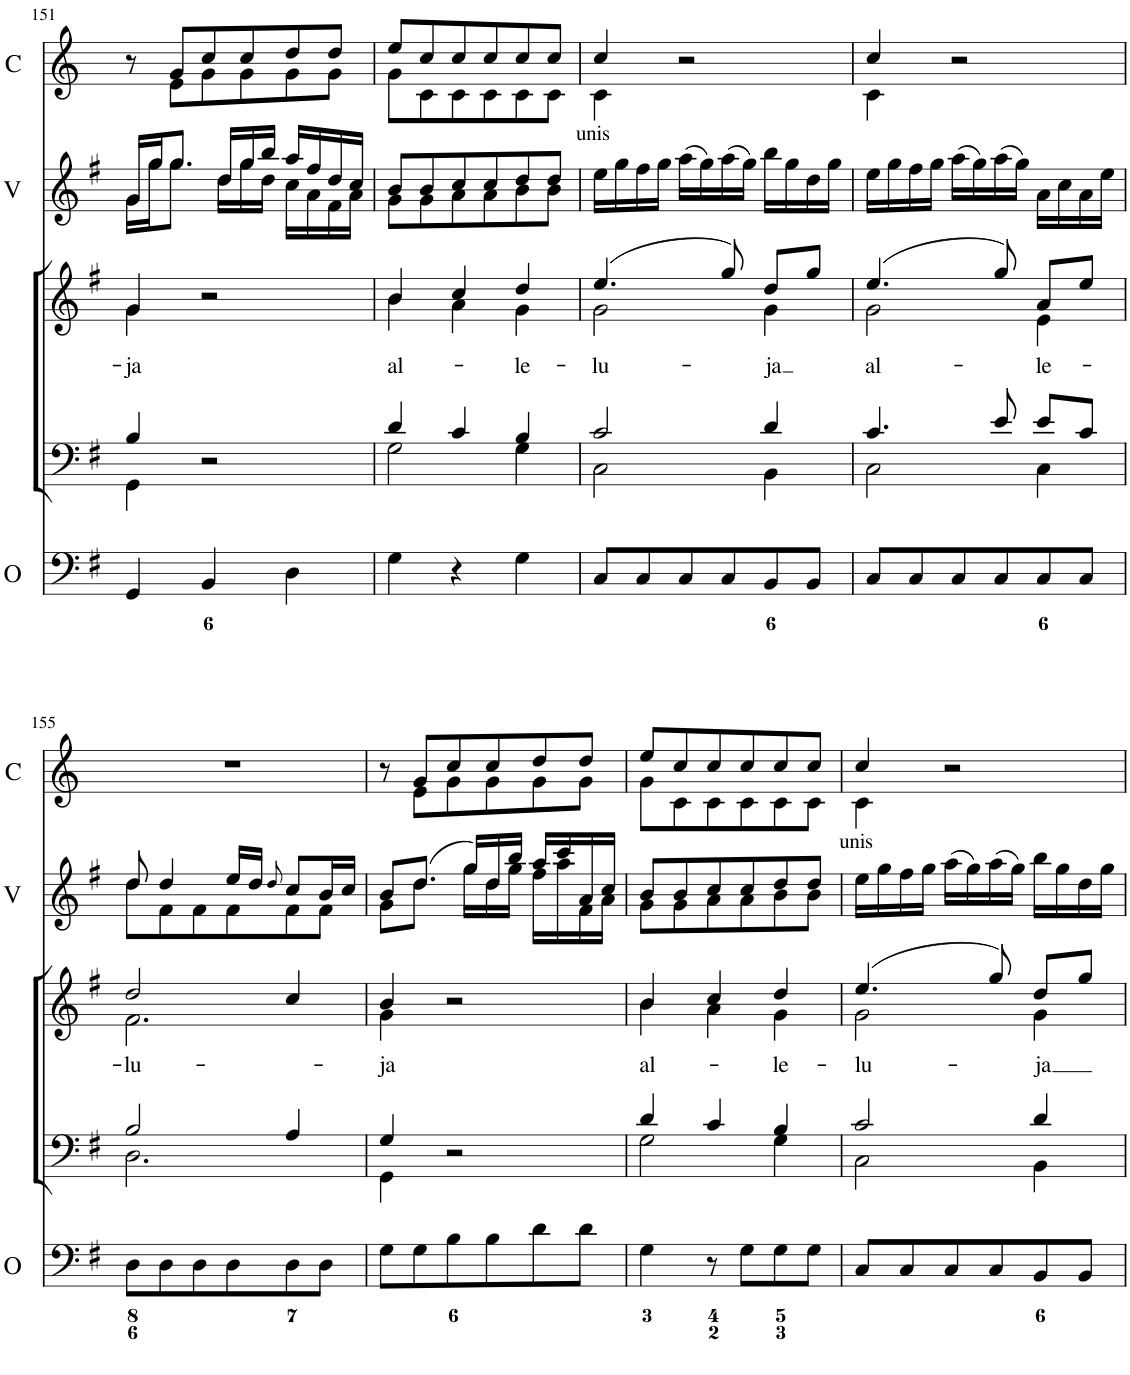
**kern	**kern	**kern	**kern	**kern	**text	**kern	**kern
*part7	*part6	*part5	*part4	*part3	*part3	*part2	*part1
*staff7	*staff6	*staff5	*staff4	*staff3	*staff3	*staff2	*staff1
*I"Violin	*I"Violin	*I"Organo	*I"Bass	*I"Soprano	*	*I"2 Violini	*I"2 Corni in G
*I'Vln.	*I'Vln.	*I'O	*	*	*	*I'V	*I'C
!!LO:PB:g=z
*clefG2	*clefG2	*clefF4	*clefF4	*clefG2	*	*clefG2	*clefG2
*	*	*	*	*	*	*	*Trd3c5
*k[f#]	*k[f#]	*k[f#]	*k[f#]	*k[f#]	*	*k[f#]	*k[]
*M3/4	*M3/4	*M3/4	*M3/4	*M3/4	*	*M3/4	*M3/4
=151	=151	=151	=151	=151	=151	=151	=151
*	*	*	*^	*^	*	*	*
!	!	!	!	!	!	!	!LO:LY:b	!	!
*	*	*	*	*	*	*	*	*^	*^
16g\LL	16g	4GG/	4B/	4GG\	4g/	4g\	-ja	16g/LL	16g\LL	8r	8ryy
16gg\J	16gg	.	.	.	.	.	.	16gg/J	16gg\J	.	.
8.gg\J	8.gg	.	.	.	.	.	.	8.gg/J	8.gg\J	8g/L	8e\L
.	.	4BB/	2r	2ryy	2r	2ryy	.	.	.	8cc/	8g\
16dd\LL	16ddLL	.	.	.	.	.	.	16dd/LL	16dd\LL	.	.
16gg\	16gg	.	.	.	.	.	.	16gg/	16gg\	8cc/	8g\
16dd\JJ	16bbJJ	.	.	.	.	.	.	16bb/JJ	16dd\JJ	.	.
16cc\LL	16aa	4D\	.	.	.	.	.	16aa/LL	16cc\LL	8dd/	8g\
16a\J	16ff#	.	.	.	.	.	.	16ff#/	16a\	.	.
16f#\L	16dd	.	.	.	.	.	.	16dd/	16f#\	8dd/J	8g\J
16a\JJ	16cc	.	.	.	.	.	.	16cc/JJ	16a\JJ	.	.
=152	=152	=152	=152	=152	=152	=152	=152	=152	=152	=152	=152
!	!	!	!	!	!	!	!LO:LY:b	!	!	!	!
8g/L	8b	4G\	4d/	2G\	4b/	4b\	al-	8b/L	8g\L	8ee/L	8g\L
8g/J	8b	.	.	.	.	.	.	8b/	8g\	8cc/	8c\
8a/L	8cc	4r	4c/	.	4cc/	4a\	.	8cc/	8a\	8cc/	8c\
8a/J	8cc	.	.	.	.	.	.	8cc/	8a\	8cc/	8c\
!	!	!	!	!	!	!	!LO:LY:b	!	!	!	!
8b\L	8dd	4G\	4B/	4G\	4dd/	4g\	-le-	8dd/	8b\	8cc/	8c\
8b\J	8dd	.	.	.	.	.	.	8dd/J	8b\J	8cc/J	8c\J
=153	=153	=153	=153	=153	=153	=153	=153	=153	=153	=153	=153
!	!	!	!	!	!	!	!	!LO:TX:a:t=unis	!	!	!
!	!LO:TX:a:t=unis	!	!	!	!	!	!	!	!	!	!
!LO:TX:a:t=unis	!	!	!	!	!	!	!	!	!	!	!
!	!	!	!	!	!	!	!LO:LY:b	!	!	!	!
*	*	*	*	*	*	*	*	*v	*v	*	*
16ee\LL	16ee	8C/L	2c/	2C\	(4.ee/	2g\	-lu-	16ee\LL	4cc/	4c\
16gg\J	16gg	.	.	.	.	.	.	16gg\	.	.
16ff#\L	16ff#	8C/	.	.	.	.	.	16ff#\	.	.
16gg\JJ	16gg	.	.	.	.	.	.	16gg\JJ	.	.
(16aa\LL	(16aa	8C/	.	.	.	.	.	(16aa\LL	2r	2ryy
16gg\J)	16gg)	.	.	.	.	.	.	16gg\)	.	.
(16aa\L	(16aa	8C/	.	.	8gg/)	.	.	(16aa\	.	.
16gg\JJ)	16gg)	.	.	.	.	.	.	16gg\JJ)	.	.
!	!	!	!	!	!	!	!LO:LY:b	!	!	!
16bb\LL	16bb	8BB/	4d/	4BB\	8dd/L	4g\	-ja	16bb\LL	.	.
16gg\J	16gg	.	.	.	.	.	.	16gg\	.	.
16dd\L	16dd	8BB/J	.	.	8gg/J	.	.	16dd\	.	.
16gg\JJ	16gg	.	.	.	.	.	.	16gg\JJ	.	.
=154	=154	=154	=154	=154	=154	=154	=154	=154	=154	=154
!	!	!	!	!	!	!	!LO:LY:b	!	!	!
16ee\LL	16ee	8C/L	4.c/	2C\	(4.ee/	2g\	al-	16ee\LL	4cc/	4c\
16gg\J	16gg	.	.	.	.	.	.	16gg\	.	.
16ff#\L	16ff#	8C/	.	.	.	.	.	16ff#\	.	.
16gg\JJ	16gg	.	.	.	.	.	.	16gg\JJ	.	.
(16aa\LL	(16aa	8C/	.	.	.	.	.	(16aa\LL	2r	2ryy
16gg\J)	16gg)	.	.	.	.	.	.	16gg\)	.	.
(16aa\L	(16aa	8C/	8e/	.	8gg/)	.	.	(16aa\	.	.
16gg\JJ)	16gg)	.	.	.	.	.	.	16gg\JJ)	.	.
!	!	!	!	!	!	!	!LO:LY:b	!	!	!
16a\LL	16a	8C/	8e/L	4C\	8a/L	4e\	-le-	16a\LL	.	.
16cc\J	16cc	.	.	.	.	.	.	16cc\	.	.
16a\L	16a	8C/J	8c/J	.	8ee/J	.	.	16a\	.	.
16ee\JJ	16ee	.	.	.	.	.	.	16ee\JJ	.	.
*	*	*	*	*	*	*	*	*	*v	*v
!!LO:LB:g=z
=155	=155	=155	=155	=155	=155	=155	=155	=155	=155
!	!	!	!	!	!	!	!LO:LY:b	!	!
*	*	*	*	*	*	*	*	*^	*
8dd/L	8dd	8D\L	2B/	2.D\	2dd/	2.f#\	-lu-	8dd/	8dd\L	2.r
8f#/J	4dd	8D\	.	.	.	.	.	4dd/	8f#\	.
8f#/L	.	8D\	.	.	.	.	.	.	8f#\	.
8f#/J	16ee	8D\	.	.	.	.	.	16ee/LL	8f#\	.
.	16dd	.	.	.	.	.	.	16dd/JJ	.	.
.	8qdd	.	.	.	.	.	.	8qdd/	.	.
8f#/L	8cc	8D\	4A/	.	4cc/	.	.	8cc/L	8f#\	.
8f#/J	16b	8D\J	.	.	.	.	.	16b/L	8f#\J	.
.	16cc	.	.	.	.	.	.	16cc/JJ	.	.
=156	=156	=156	=156	=156	=156	=156	=156	=156	=156	=156
!	!	!	!	!	!	!	!LO:LY:b	!	!	!
*	*	*	*	*	*	*	*	*	*	*^
8g\L	8b	8G\L	4G/	4GG\	4b/	4g\	-ja	8b/L	8g\L	8r	8ryy
(8.dd\J	(8.dd	8G\	.	.	.	.	.	(8.dd/J	8.dd\J	8g/L	8e\L
.	.	8B\	2r	2ryy	2r	2ryy	.	.	.	8cc/	8g\
16gg\LL)	16ggLL)	.	.	.	.	.	.	16gg/LL)	16gg\LL	.	.
16dd\	16dd	8B\	.	.	.	.	.	16dd/	16dd\	8cc/	8g\
16gg\JJ	16bbJJ	.	.	.	.	.	.	16bb/JJ	16gg\JJ	.	.
16ff#\LL	16aaLL	8d\	.	.	.	.	.	16aa/LL	16ff#\LL	8dd/	8g\
16aa\J	16ccc	.	.	.	.	.	.	16ccc/	16aa\	.	.
16f#\L	16a	8d\J	.	.	.	.	.	16a/	16f#\	8dd/J	8g\J
16a\JJ	16ccJJ	.	.	.	.	.	.	16cc/JJ	16a\JJ	.	.
=157	=157	=157	=157	=157	=157	=157	=157	=157	=157	=157	=157
!	!	!	!	!	!	!	!LO:LY:b	!	!	!	!
8g/L	8b	4G\	4d/	2G\	4b/	4b\	al-	8b/L	8g\L	8ee/L	8g\L
8g/J	8b	.	.	.	.	.	.	8b/	8g\	8cc/	8c\
8a/L	8cc	8r	4c/	.	4cc/	4a\	.	8cc/	8a\	8cc/	8c\
8a/J	8cc	8G\L	.	.	.	.	.	8cc/	8a\	8cc/	8c\
!	!	!	!	!	!	!	!LO:LY:b	!	!	!	!
8b\L	8dd	8G\	4B/	4G\	4dd/	4g\	-le-	8dd/	8b\	8cc/	8c\
8b\J	8dd	8G\J	.	.	.	.	.	8dd/J	8b\J	8cc/J	8c\J
=158	=158	=158	=158	=158	=158	=158	=158	=158	=158	=158	=158
!	!	!	!	!	!	!	!	!LO:TX:a:t=unis	!	!	!
!	!LO:TX:a:t=unis	!	!	!	!	!	!	!	!	!	!
!LO:TX:a:t=unis	!	!	!	!	!	!	!	!	!	!	!
!	!	!	!	!	!	!	!LO:LY:b	!	!	!	!
*	*	*	*	*	*	*	*	*v	*v	*	*
16ee\LL	16ee	8C/L	2c/	2C\	(4.ee/	2g\	-lu-	16ee\LL	4cc/	4c\
16gg\J	16gg	.	.	.	.	.	.	16gg\	.	.
16ff#\L	16ff#	8C/	.	.	.	.	.	16ff#\	.	.
16gg\JJ	16gg	.	.	.	.	.	.	16gg\JJ	.	.
(16aa\LL	(16aa	8C/	.	.	.	.	.	(16aa\LL	2r	2ryy
16gg\J)	16gg)	.	.	.	.	.	.	16gg\)	.	.
(16aa\L	(16aa	8C/	.	.	8gg/)	.	.	(16aa\	.	.
16gg\JJ)	16gg)	.	.	.	.	.	.	16gg\JJ)	.	.
!	!	!	!	!	!	!	!LO:LY:b	!	!	!
16bb\LL	16bb	8BB/	4d/	4BB\	8dd/L	4g\	-ja	16bb\LL	.	.
16gg\J	16gg	.	.	.	.	.	.	16gg\	.	.
16dd\L	16dd	8BB/J	.	.	8gg/J	.	.	16dd\	.	.
16gg\JJ	16gg	.	.	.	.	.	.	16gg\JJ	.	.
*	*	*	*v	*v	*	*	*	*	*v	*v
*	*	*	*	*v	*v	*	*	*
=	=	=	=	=	=	=	=
*-	*-	*-	*-	*-	*-	*-	*-
